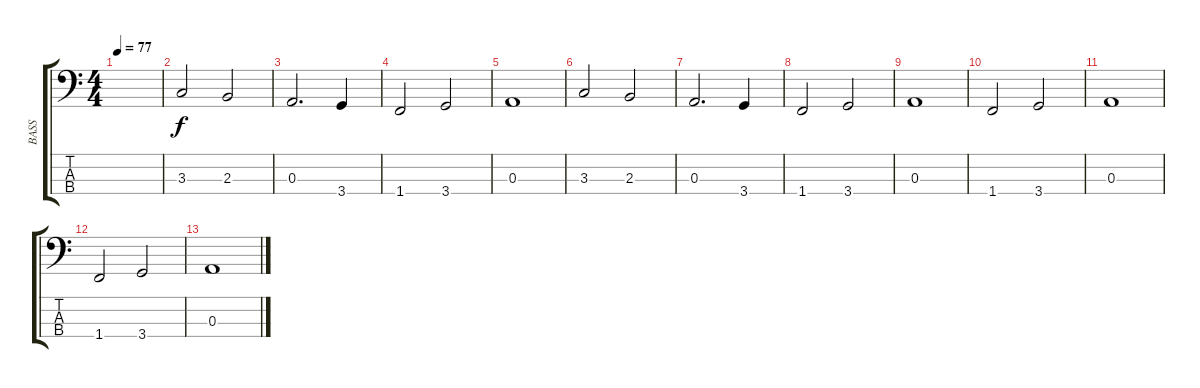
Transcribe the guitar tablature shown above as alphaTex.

\track ("BASS" "BASS") {instrument electricbassfinger}
\staff {score tabs}
\tuning (G2 D2 A1 E1) {hide}
\ts (4 4)
\tempo 77
\clef f4
\ks c
|
3.3.2 2.3.2 |
0.3.2{d} 3.4.4 |
1.4.2 3.4.2 |
0.3.1 |
3.3.2 2.3.2 |
0.3.2{d} 3.4.4 |
1.4.2 3.4.2 |
0.3.1 |
1.4.2 3.4.2 |
0.3.1 |
1.4.2 3.4.2 |
0.3.1
